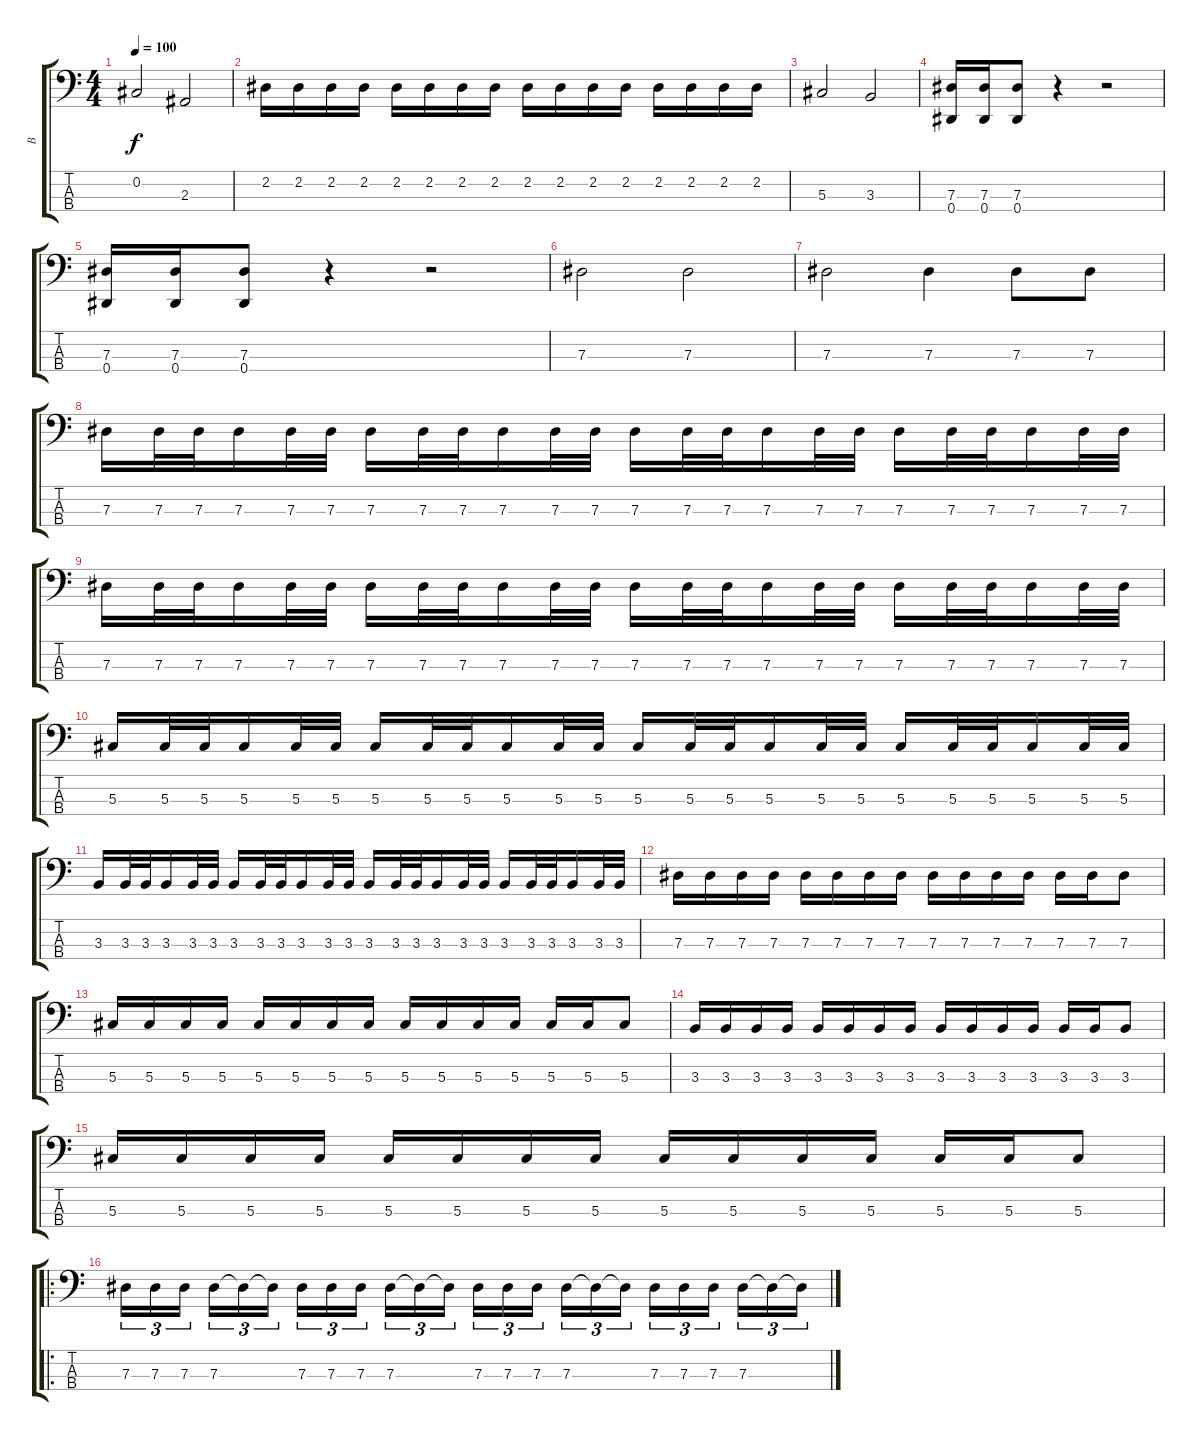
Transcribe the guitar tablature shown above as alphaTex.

\track ("B" "B") {instrument electricbassfinger}
\staff {score tabs}
\tuning (Gb2 Db2 Ab1 Eb1) {hide}
\ts (4 4)
\tempo 100
\clef f4
\ks c
0.2.2{dy f} 2.3.2 |
2.2.16 2.2.16 2.2.16 2.2.16 2.2.16 2.2.16 2.2.16 2.2.16 2.2.16 2.2.16 2.2.16 2.2.16 2.2.16 2.2.16 2.2.16 2.2.16 |
5.3.2 3.3.2 |
(7.3 0.4).16 (7.3 0.4).16 (7.3 0.4).8 r.4 r.2 |
(7.3 0.4).16 (7.3 0.4).16 (7.3 0.4).8 r.4 r.2 |
7.3.2 7.3.2 |
7.3.2 7.3.4 7.3.8 7.3.8 |
7.3.16 7.3.32 7.3.32 7.3.16 7.3.32 7.3.32 7.3.16 7.3.32 7.3.32 7.3.16 7.3.32 7.3.32 7.3.16 7.3.32 7.3.32 7.3.16 7.3.32 7.3.32 7.3.16 7.3.32 7.3.32 7.3.16 7.3.32 7.3.32 |
7.3.16 7.3.32 7.3.32 7.3.16 7.3.32 7.3.32 7.3.16 7.3.32 7.3.32 7.3.16 7.3.32 7.3.32 7.3.16 7.3.32 7.3.32 7.3.16 7.3.32 7.3.32 7.3.16 7.3.32 7.3.32 7.3.16 7.3.32 7.3.32 |
5.3.16 5.3.32 5.3.32 5.3.16 5.3.32 5.3.32 5.3.16 5.3.32 5.3.32 5.3.16 5.3.32 5.3.32 5.3.16 5.3.32 5.3.32 5.3.16 5.3.32 5.3.32 5.3.16 5.3.32 5.3.32 5.3.16 5.3.32 5.3.32 |
3.3.16 3.3.32 3.3.32 3.3.16 3.3.32 3.3.32 3.3.16 3.3.32 3.3.32 3.3.16 3.3.32 3.3.32 3.3.16 3.3.32 3.3.32 3.3.16 3.3.32 3.3.32 3.3.16 3.3.32 3.3.32 3.3.16 3.3.32 3.3.32 |
7.3.16 7.3.16 7.3.16 7.3.16 7.3.16 7.3.16 7.3.16 7.3.16 7.3.16 7.3.16 7.3.16 7.3.16 7.3.16 7.3.16 7.3.8 |
5.3.16 5.3.16 5.3.16 5.3.16 5.3.16 5.3.16 5.3.16 5.3.16 5.3.16 5.3.16 5.3.16 5.3.16 5.3.16 5.3.16 5.3.8 |
3.3.16 3.3.16 3.3.16 3.3.16 3.3.16 3.3.16 3.3.16 3.3.16 3.3.16 3.3.16 3.3.16 3.3.16 3.3.16 3.3.16 3.3.8 |
5.3.16 5.3.16 5.3.16 5.3.16 5.3.16 5.3.16 5.3.16 5.3.16 5.3.16 5.3.16 5.3.16 5.3.16 5.3.16 5.3.16 5.3.8 |
\ro
7.3.16{tu (3 2)} 7.3.16{tu (3 2)} 7.3.16{tu (3 2)} 7.3.16{tu (3 2)} 7.3{t}.16{tu (3 2)} 7.3{t}.16{tu (3 2)} 7.3.16{tu (3 2)} 7.3.16{tu (3 2)} 7.3.16{tu (3 2)} 7.3.16{tu (3 2)} 7.3{t}.16{tu (3 2)} 7.3{t}.16{tu (3 2)} 7.3.16{tu (3 2)} 7.3.16{tu (3 2)} 7.3.16{tu (3 2)} 7.3.16{tu (3 2)} 7.3{t}.16{tu (3 2)} 7.3{t}.16{tu (3 2)} 7.3.16{tu (3 2)} 7.3.16{tu (3 2)} 7.3.16{tu (3 2)} 7.3.16{tu (3 2)} 7.3{t}.16{tu (3 2)} 7.3{t}.16{tu (3 2)}
